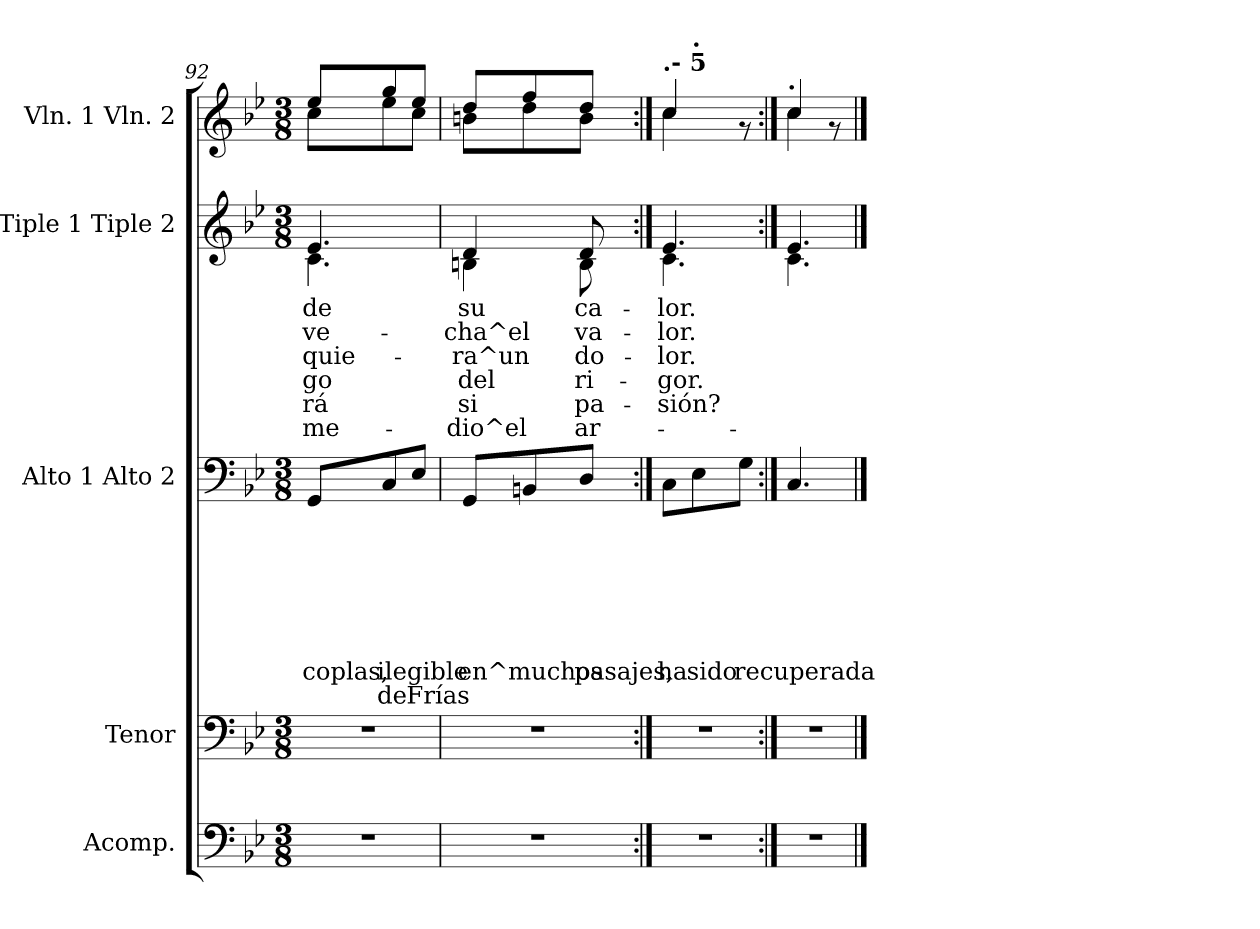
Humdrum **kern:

**kern	**kern	**kern	**text	**text	**text	**text	**text	**text	**text	**text	**kern	**text	**text	**text	**text	**text	**text	**kern
*part5	*part4	*part3	*part3	*part3	*part3	*part3	*part3	*part3	*part3	*part3	*part2	*part2	*part2	*part2	*part2	*part2	*part2	*part1
*staff5	*staff4	*staff3	*staff3	*staff3	*staff3	*staff3	*staff3	*staff3	*staff3	*staff3	*staff2	*staff2	*staff2	*staff2	*staff2	*staff2	*staff2	*staff1
*I"Acomp.	*I"Tenor	*I"Alto 1 Alto 2	*	*	*	*	*	*	*	*	*I"Tiple 1 Tiple 2	*	*	*	*	*	*	*I"Vln. 1 Vln. 2
*I'Acomp.	*I'Tenor	*I'Alto 1 Alto 2	*	*	*	*	*	*	*	*	*I'Tiple 1 Tiple 2	*	*	*	*	*	*	*I'Vln. 1 Vln. 2
*clefF4	*clefF4	*clefF4	*	*	*	*	*	*	*	*	*clefG2	*	*	*	*	*	*	*clefG2
*k[b-e-]	*k[b-e-]	*k[b-e-]	*	*	*	*	*	*	*	*	*k[b-e-]	*	*	*	*	*	*	*k[b-e-]
*B-:	*B-:	*B-:	*	*	*	*	*	*	*	*	*B-:	*	*	*	*	*	*	*B-:
*M3/8	*M3/8	*M3/8	*	*	*	*	*	*	*	*	*M3/8	*	*	*	*	*	*	*M3/8
=92	=92	=92	=92	=92	=92	=92	=92	=92	=92	=92	=92	=92	=92	=92	=92	=92	=92	=92
!	!	!	!	!	!	!	!	!	!LO:LY:b	!	!	!LO:LY:b	!LO:LY:b	!LO:LY:b	!LO:LY:b	!LO:LY:b	!LO:LY:b	!
*	*	*	*	*	*	*	*	*	*	*	*^	*	*	*	*	*	*	*^
4.r	4.r	8GG/L	.	.	.	.	.	.	coplas,	.	4.e-/	4.c\	de	-ve-	-quie-	-go	-rá	-me-	8ee-/L	8cc\L
!	!	!	!	!	!	!	!	!	!LO:LY:b	!LO:LY:b	!	!	!	!	!	!	!	!	!	!
.	.	8C/	.	.	.	.	.	.	ilegible	de	.	.	.	.	.	.	.	.	8gg/	8ee-\
!	!	!	!	!	!	!	!	!	!	!LO:LY:b	!	!	!	!	!	!	!	!	!	!
.	.	8E-/J	.	.	.	.	.	.	.	Frías	.	.	.	.	.	.	.	.	8ee-/J	8cc\J
=93	=93	=93	=93	=93	=93	=93	=93	=93	=93	=93	=93	=93	=93	=93	=93	=93	=93	=93	=93	=93
!	!	!	!	!	!	!	!	!	!LO:LY:b	!	!	!	!LO:LY:b	!LO:LY:b	!LO:LY:b	!LO:LY:b	!LO:LY:b	!LO:LY:b	!	!
4.r	4.r	8GG/L	.	.	.	.	.	.	en^muchos	.	4d/	4Bn\	su	-cha^el	-ra^un	del	si	-dio^el	8dd/L	8bn\L
.	.	8BBn/	.	.	.	.	.	.	.	.	.	.	.	.	.	.	.	.	8ff/	8dd\
!	!	!	!	!	!	!	!	!	!LO:LY:b	!	!	!	!LO:LY:b	!LO:LY:b	!LO:LY:b	!LO:LY:b	!LO:LY:b	!LO:LY:b	!	!
.	.	8D/J	.	.	.	.	.	.	pasajes,	.	8d/	8B\	ca-	va-	do-	ri-	pa-	ar-	8dd/J	8b\J
=94:|!	=94:|!	=94:|!	=94:|!	=94:|!	=94:|!	=94:|!	=94:|!	=94:|!	=94:|!	=94:|!	=94:|!	=94:|!	=94:|!	=94:|!	=94:|!	=94:|!	=94:|!	=94:|!	=94:|!	=94:|!
!	!	!	!	!	!	!	!	!	!	!	!	!	!	!	!	!	!	!	!LO:TX:a:B:t=.- 5	!
!	!	!	!	!	!	!	!	!	!LO:LY:b	!	!	!	!LO:LY:b	!LO:LY:b	!LO:LY:b	!LO:LY:b	!LO:LY:b	!	!	!
*	*	*	*	*	*	*	*	*	*	*	*	*	*	*	*	*	*	*	*	*^
4.r	4.r	8C\L	.	.	.	.	.	.	ha	.	4.e-/	4.c\	-lor.	-lor.	-lor.	-gor.	-sión?	.	4cc/	4cc\	8ryy
!	!	!	!	!	!	!	!	!	!	!	!	!	!	!	!	!	!	!	!	!	!LO:TX:a:B:t=.
!	!	!	!	!	!	!	!	!	!LO:LY:b	!	!	!	!	!	!	!	!	!	!	!	!
.	.	8E-\	.	.	.	.	.	.	sido	.	.	.	.	.	.	.	.	.	.	.	4ryy
!	!	!	!	!	!	!	!	!	!LO:LY:b	!	!	!	!	!	!	!	!	!	!	!	!
.	.	8G\J	.	.	.	.	.	.	recuperada	.	.	.	.	.	.	.	.	.	8rf	8ryy	.
=95:|!	=95:|!	=95:|!	=95:|!	=95:|!	=95:|!	=95:|!	=95:|!	=95:|!	=95:|!	=95:|!	=95:|!	=95:|!	=95:|!	=95:|!	=95:|!	=95:|!	=95:|!	=95:|!	=95:|!	=95:|!	=95:|!
!	!	!	!	!	!	!	!	!	!	!	!	!	!	!	!	!	!	!	!LO:TX:a:B:t=.	!	!
*	*	*	*	*	*	*	*	*	*	*	*	*	*	*	*	*	*	*	*	*v	*v
4.r	4.r	4.C/	.	.	.	.	.	.	.	.	4.e-/	4.c\	.	.	.	.	.	.	4cc/	4cc\
.	.	.	.	.	.	.	.	.	.	.	.	.	.	.	.	.	.	.	8rf	8ryy
*	*	*	*	*	*	*	*	*	*	*	*v	*v	*	*	*	*	*	*	*	*
*	*	*	*	*	*	*	*	*	*	*	*	*	*	*	*	*	*	*v	*v
==	==	==	==	==	==	==	==	==	==	==	==	==	==	==	==	==	==	==
*-	*-	*-	*-	*-	*-	*-	*-	*-	*-	*-	*-	*-	*-	*-	*-	*-	*-	*-
